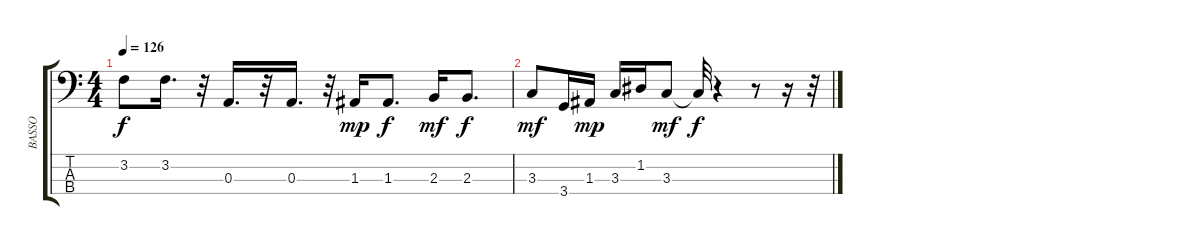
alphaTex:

\track ("BASSO" "BASSO") {instrument electricbassfinger}
\staff {score tabs}
\tuning (G2 D2 A1 E1) {hide}
\ts (4 4)
\tempo 126
\clef f4
\ks c
3.2.8{dy f} 3.2.16{d} r.32 0.3.16{d} r.32 0.3.16{d} r.32 1.3.16{dy mp} 1.3.8{d dy f} 2.3.16{dy mf} 2.3.8{d dy f} |
3.3.8{dy mf} 3.4.16 1.3.16{dy mp} 3.3.16 1.2.16 3.3.8{dy mf} 3.3{t}.32{dy f} r.4 r.8 r.16 r.32
